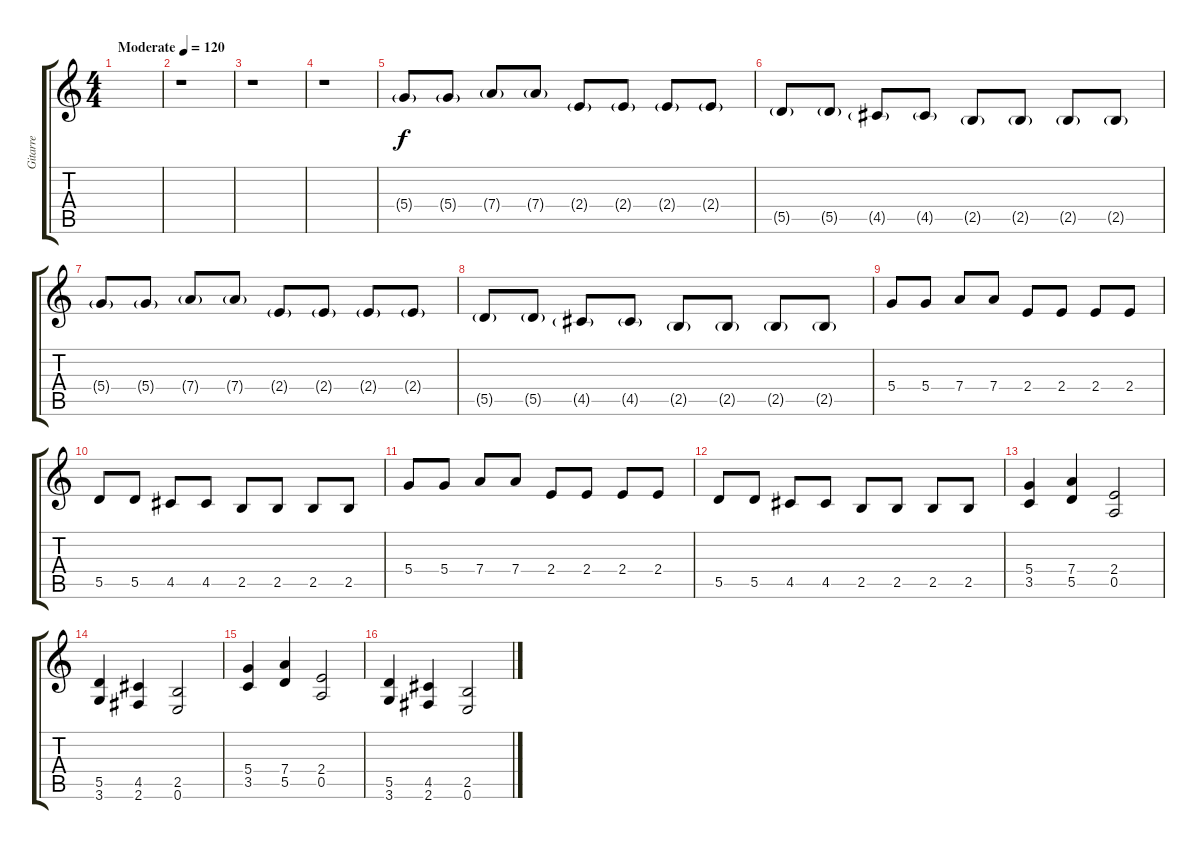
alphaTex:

\track ("Gitarre" "Gitarre") {instrument overdrivenguitar}
\staff {score tabs}
\tuning (E4 B3 G3 D3 A2 E2) {hide}
\ts (4 4)
\tempo (120 "Moderate")
\clef g2
\ks c
|
r.1 |
r.1 |
r.1 |
5.4{g}.8 5.4{g}.8 7.4{g}.8 7.4{g}.8 2.4{g}.8 2.4{g}.8 2.4{g}.8 2.4{g}.8 |
5.5{g}.8 5.5{g}.8 4.5{g}.8 4.5{g}.8 2.5{g}.8 2.5{g}.8 2.5{g}.8 2.5{g}.8 |
5.4{g}.8 5.4{g}.8 7.4{g}.8 7.4{g}.8 2.4{g}.8 2.4{g}.8 2.4{g}.8 2.4{g}.8 |
5.5{g}.8 5.5{g}.8 4.5{g}.8 4.5{g}.8 2.5{g}.8 2.5{g}.8 2.5{g}.8 2.5{g}.8 |
5.4.8{dy f} 5.4.8 7.4.8 7.4.8 2.4.8 2.4.8 2.4.8 2.4.8 |
5.5.8 5.5.8 4.5.8 4.5.8 2.5.8 2.5.8 2.5.8 2.5.8 |
5.4.8 5.4.8 7.4.8 7.4.8 2.4.8 2.4.8 2.4.8 2.4.8 |
5.5.8 5.5.8 4.5.8 4.5.8 2.5.8 2.5.8 2.5.8 2.5.8 |
(5.4 3.5).4 (7.4 5.5).4 (2.4 0.5).2 |
(5.5 3.6).4 (4.5 2.6).4 (2.5 0.6).2 |
(5.4 3.5).4 (7.4 5.5).4 (2.4 0.5).2 |
(5.5 3.6).4 (4.5 2.6).4 (2.5 0.6).2
